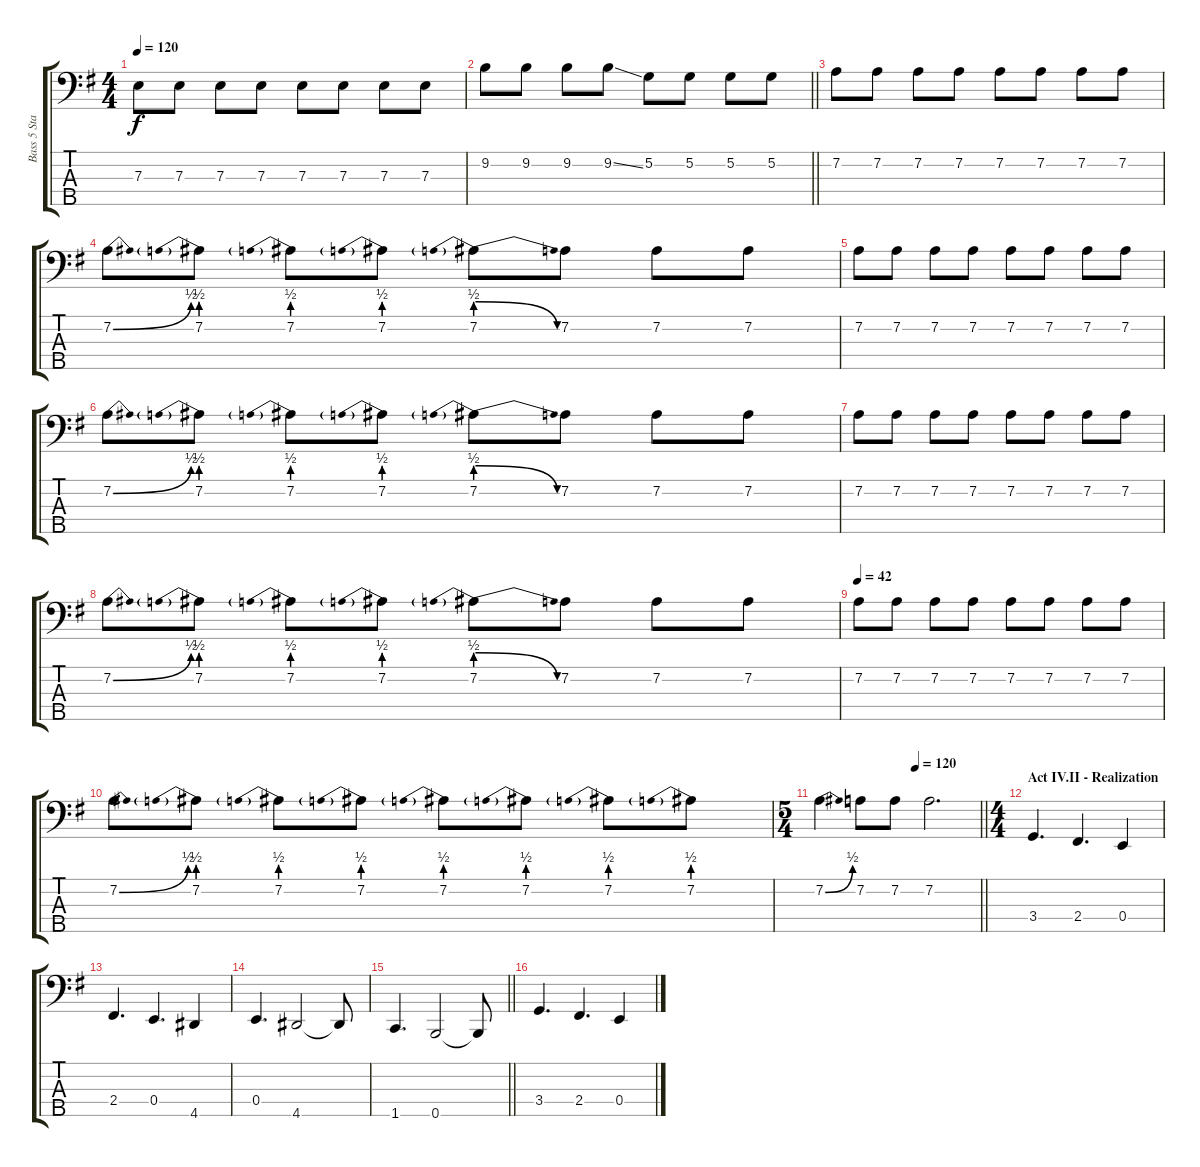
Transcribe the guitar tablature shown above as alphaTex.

\track ("Bass 5 Standard" "Bass 5 Sta") {instrument electricbassfinger}
\staff {score tabs}
\tuning (G2 D2 A1 E1 B0) {hide}
\ts (4 4)
\tempo 120
\clef f4
\ks eminor
7.3.8{dy f} 7.3.8 7.3.8 7.3.8 7.3.8 7.3.8 7.3.8 7.3.8 |
\barLineRight lightlight
9.2.8 9.2.8 9.2.8 9.2{ss}.8 5.2.8 5.2.8 5.2.8 5.2.8 |
\section ("" "")
7.2.8 7.2.8 7.2.8 7.2.8 7.2.8 7.2.8 7.2.8 7.2.8 |
7.2{be (bend 0 0 60 2)}.8 7.2{be (prebend 0 2 60 2)}.8 7.2{be (prebend 0 2 60 2)}.8 7.2{be (prebend 0 2 60 2)}.8 7.2{be (prebendrelease 0 2 60 0)}.8 7.2.8 7.2.8 7.2.8 |
7.2.8 7.2.8 7.2.8 7.2.8 7.2.8 7.2.8 7.2.8 7.2.8 |
7.2{be (bend 0 0 60 2)}.8 7.2{be (prebend 0 2 60 2)}.8 7.2{be (prebend 0 2 60 2)}.8 7.2{be (prebend 0 2 60 2)}.8 7.2{be (prebendrelease 0 2 60 0)}.8 7.2.8 7.2.8 7.2.8 |
7.2.8 7.2.8 7.2.8 7.2.8 7.2.8 7.2.8 7.2.8 7.2.8 |
7.2{be (bend 0 0 60 2)}.8 7.2{be (prebend 0 2 60 2)}.8 7.2{be (prebend 0 2 60 2)}.8 7.2{be (prebend 0 2 60 2)}.8 7.2{be (prebendrelease 0 2 60 0)}.8 7.2.8 7.2.8 7.2.8 |
\tempo 42
7.2.8 7.2.8 7.2.8 7.2.8 7.2.8 7.2.8 7.2.8 7.2.8 |
7.2{be (bend 0 0 60 2)}.8 7.2{be (prebend 0 2 60 2)}.8 7.2{be (prebend 0 2 60 2)}.8 7.2{be (prebend 0 2 60 2)}.8 7.2{be (prebend 0 2 60 2)}.8 7.2{be (prebend 0 2 60 2)}.8 7.2{be (prebend 0 2 60 2)}.8 7.2{be (prebend 0 2 60 2)}.8 |
\ts (5 4)
\tempo (120 0.6)
\barLineRight lightlight
7.2{be (bend 0 0 60 2)}.4 7.2.8 7.2.8 7.2.2{d} |
\ts (4 4)
\section ("" "Act IV.II - Realization")
3.4.4{d} 2.4.4{d} 0.4.4 |
2.4.4{d} 0.4.4{d} 4.5.4 |
0.4.4{d} 4.5.2 4.5{t}.8 |
\barLineRight lightlight
1.5.4{d} 0.5.2 0.5{t}.8 |
3.4.4{d} 2.4.4{d} 0.4.4
